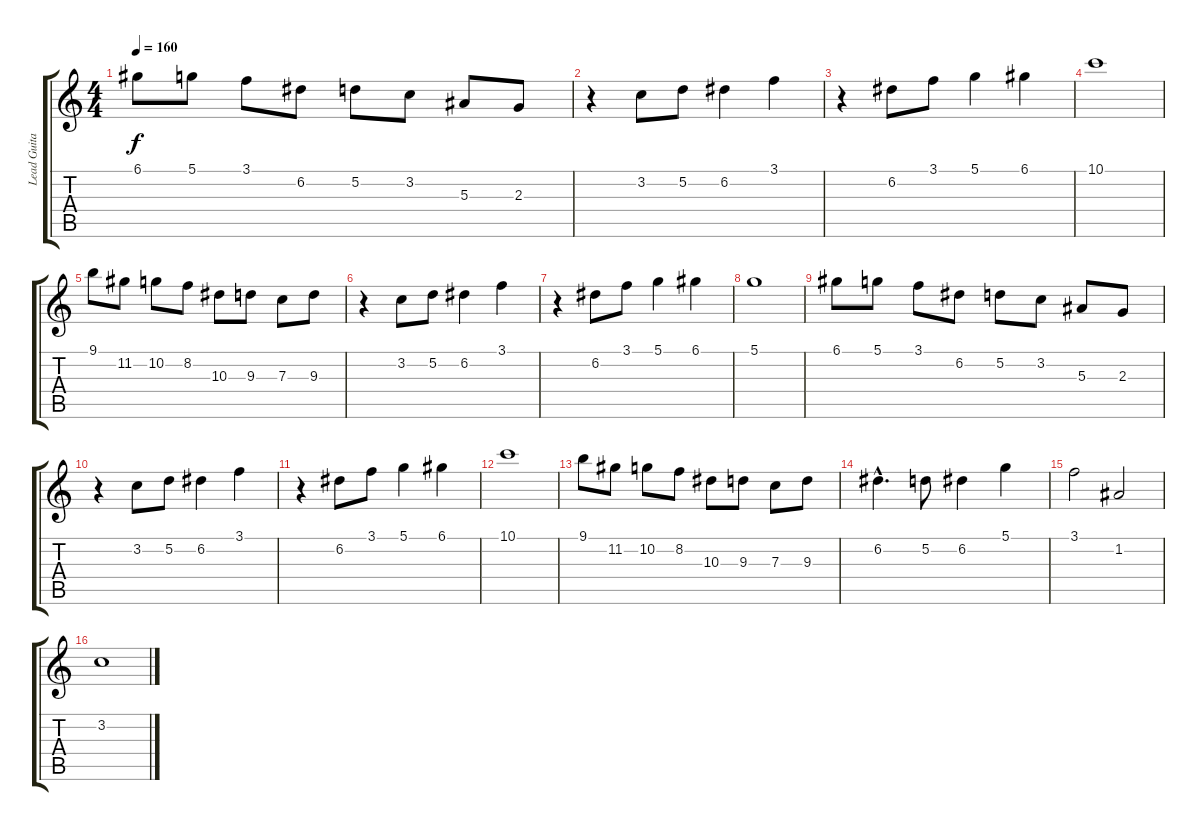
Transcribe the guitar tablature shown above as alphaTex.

\track ("Lead Guitar" "Lead Guita") {instrument distortionguitar}
\staff {score tabs}
\tuning (D4 A3 F3 C3 G2 C2) {hide}
\ts (4 4)
\tempo 160
\clef g2
\ks c
6.1.8{dy f} 5.1.8 3.1.8 6.2.8 5.2.8 3.2.8 5.3.8 2.3.8 |
r.4 3.2.8 5.2.8 6.2.4 3.1.4 |
r.4 6.2.8 3.1.8 5.1.4 6.1.4 |
10.1.1 |
9.1.8 11.2.8 10.2.8 8.2.8 10.3.8 9.3.8 7.3.8 9.3.8 |
r.4 3.2.8 5.2.8 6.2.4 3.1.4 |
r.4 6.2.8 3.1.8 5.1.4 6.1.4 |
5.1.1 |
6.1.8 5.1.8 3.1.8 6.2.8 5.2.8 3.2.8 5.3.8 2.3.8 |
r.4 3.2.8 5.2.8 6.2.4 3.1.4 |
r.4 6.2.8 3.1.8 5.1.4 6.1.4 |
10.1.1 |
9.1.8 11.2.8 10.2.8 8.2.8 10.3.8 9.3.8 7.3.8 9.3.8 |
6.2{hac}.4{d} 5.2.8 6.2.4 5.1.4 |
3.1.2 1.2.2 |
3.2.1
